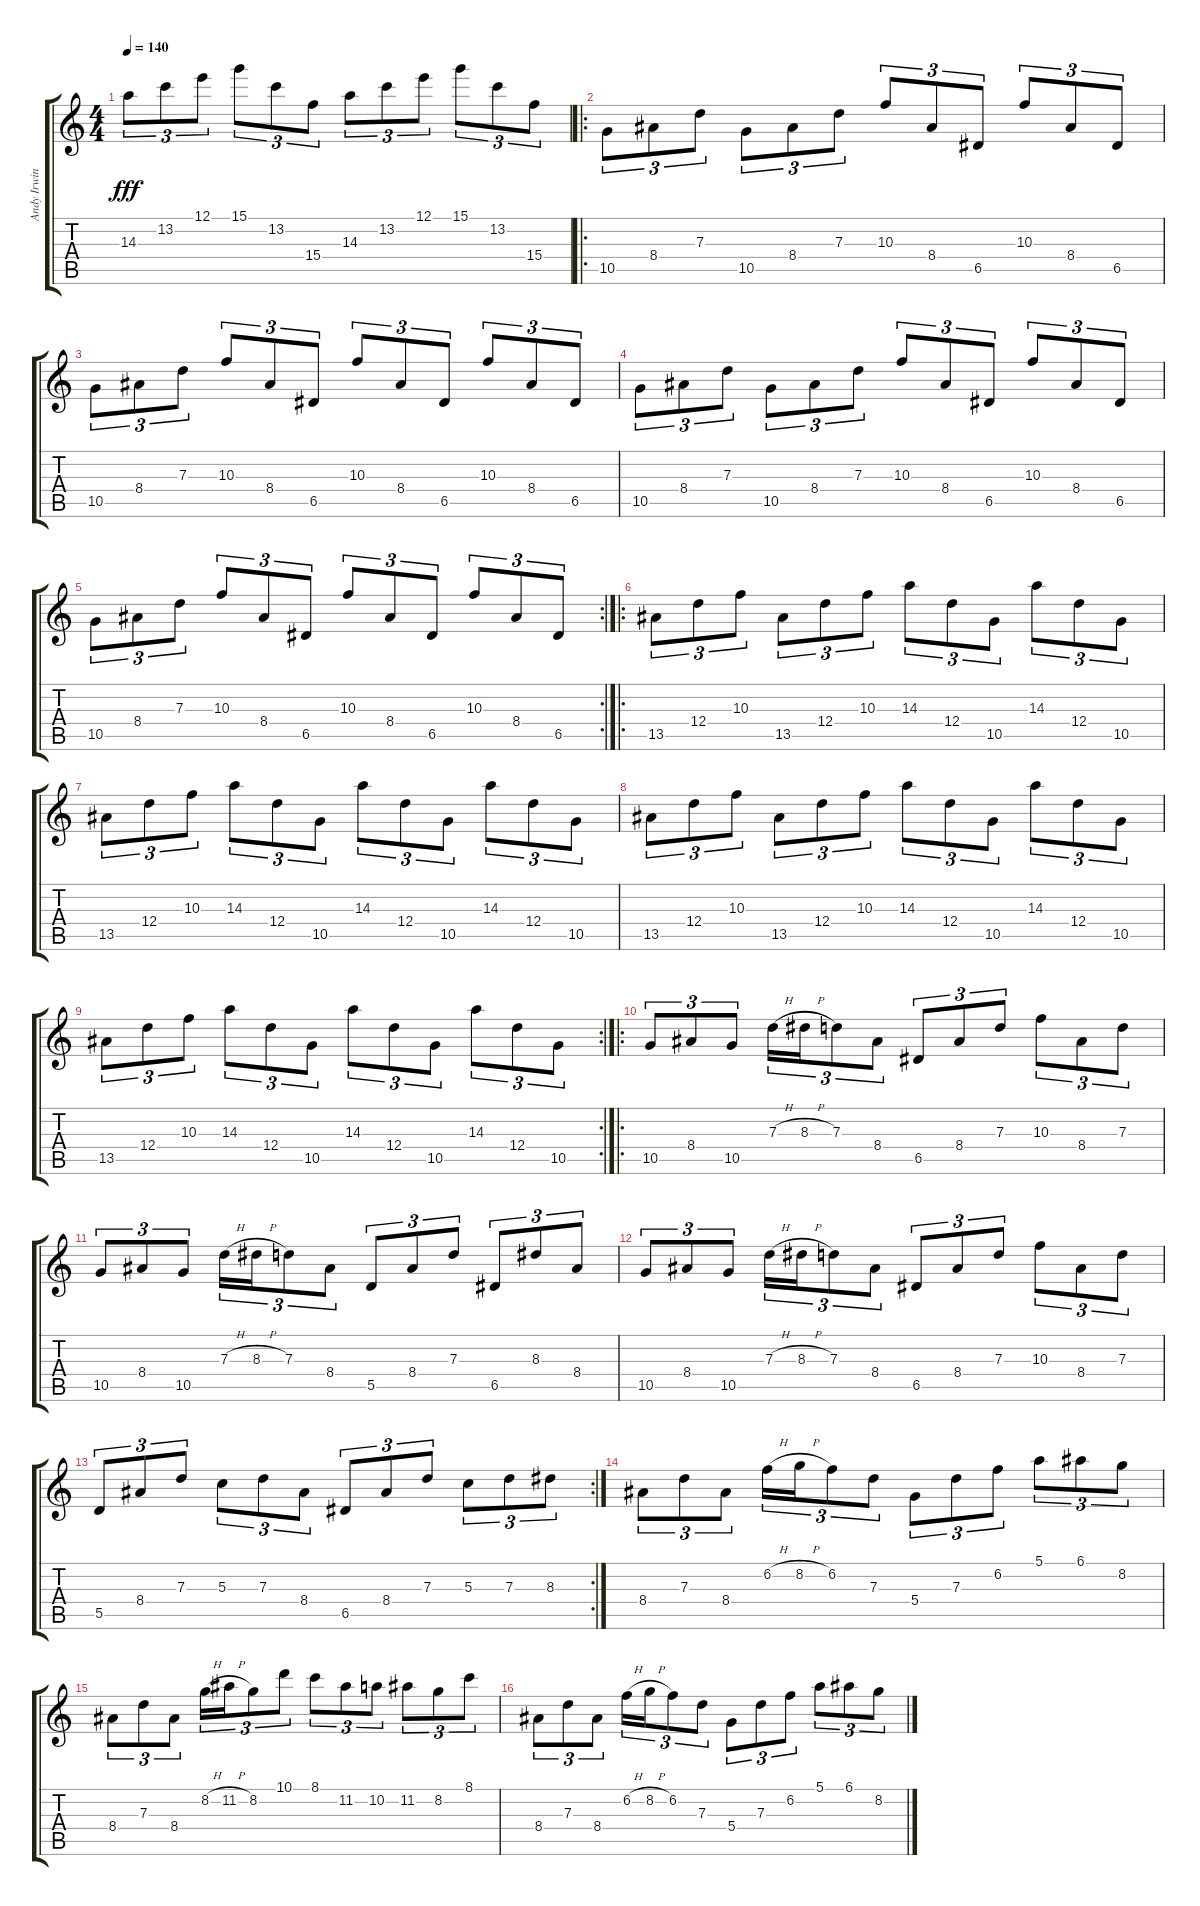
\track ("Andy Irwin" "Andy Irwin") {instrument distortionguitar}
\staff {score tabs}
\tuning (E4 B3 G3 D3 A2 D2) {hide}
\ts (4 4)
\tempo 140
\clef g2
\ks c
14.3.8{tu (3 2) dy fff} 13.2.8{tu (3 2)} 12.1.8{tu (3 2)} 15.1.8{tu (3 2)} 13.2.8{tu (3 2)} 15.4.8{tu (3 2)} 14.3.8{tu (3 2)} 13.2.8{tu (3 2)} 12.1.8{tu (3 2)} 15.1.8{tu (3 2)} 13.2.8{tu (3 2)} 15.4.8{tu (3 2)} |
\ro
10.5.8{tu (3 2)} 8.4.8{tu (3 2)} 7.3.8{tu (3 2)} 10.5.8{tu (3 2)} 8.4.8{tu (3 2)} 7.3.8{tu (3 2)} 10.3.8{tu (3 2)} 8.4.8{tu (3 2)} 6.5.8{tu (3 2)} 10.3.8{tu (3 2)} 8.4.8{tu (3 2)} 6.5.8{tu (3 2)} |
10.5.8{tu (3 2)} 8.4.8{tu (3 2)} 7.3.8{tu (3 2)} 10.3.8{tu (3 2)} 8.4.8{tu (3 2)} 6.5.8{tu (3 2)} 10.3.8{tu (3 2)} 8.4.8{tu (3 2)} 6.5.8{tu (3 2)} 10.3.8{tu (3 2)} 8.4.8{tu (3 2)} 6.5.8{tu (3 2)} |
10.5.8{tu (3 2)} 8.4.8{tu (3 2)} 7.3.8{tu (3 2)} 10.5.8{tu (3 2)} 8.4.8{tu (3 2)} 7.3.8{tu (3 2)} 10.3.8{tu (3 2)} 8.4.8{tu (3 2)} 6.5.8{tu (3 2)} 10.3.8{tu (3 2)} 8.4.8{tu (3 2)} 6.5.8{tu (3 2)} |
\rc 2
10.5.8{tu (3 2)} 8.4.8{tu (3 2)} 7.3.8{tu (3 2)} 10.3.8{tu (3 2)} 8.4.8{tu (3 2)} 6.5.8{tu (3 2)} 10.3.8{tu (3 2)} 8.4.8{tu (3 2)} 6.5.8{tu (3 2)} 10.3.8{tu (3 2)} 8.4.8{tu (3 2)} 6.5.8{tu (3 2)} |
\ro
13.5.8{tu (3 2)} 12.4.8{tu (3 2)} 10.3.8{tu (3 2)} 13.5.8{tu (3 2)} 12.4.8{tu (3 2)} 10.3.8{tu (3 2)} 14.3.8{tu (3 2)} 12.4.8{tu (3 2)} 10.5.8{tu (3 2)} 14.3.8{tu (3 2)} 12.4.8{tu (3 2)} 10.5.8{tu (3 2)} |
13.5.8{tu (3 2)} 12.4.8{tu (3 2)} 10.3.8{tu (3 2)} 14.3.8{tu (3 2)} 12.4.8{tu (3 2)} 10.5.8{tu (3 2)} 14.3.8{tu (3 2)} 12.4.8{tu (3 2)} 10.5.8{tu (3 2)} 14.3.8{tu (3 2)} 12.4.8{tu (3 2)} 10.5.8{tu (3 2)} |
13.5.8{tu (3 2)} 12.4.8{tu (3 2)} 10.3.8{tu (3 2)} 13.5.8{tu (3 2)} 12.4.8{tu (3 2)} 10.3.8{tu (3 2)} 14.3.8{tu (3 2)} 12.4.8{tu (3 2)} 10.5.8{tu (3 2)} 14.3.8{tu (3 2)} 12.4.8{tu (3 2)} 10.5.8{tu (3 2)} |
\rc 2
13.5.8{tu (3 2)} 12.4.8{tu (3 2)} 10.3.8{tu (3 2)} 14.3.8{tu (3 2)} 12.4.8{tu (3 2)} 10.5.8{tu (3 2)} 14.3.8{tu (3 2)} 12.4.8{tu (3 2)} 10.5.8{tu (3 2)} 14.3.8{tu (3 2)} 12.4.8{tu (3 2)} 10.5.8{tu (3 2)} |
\ro
10.5.8{tu (3 2)} 8.4.8{tu (3 2)} 10.5.8{tu (3 2)} 7.3{h}.16{tu (3 2)} 8.3{h}.16{tu (3 2)} 7.3.8{tu (3 2)} 8.4.8{tu (3 2)} 6.5.8{tu (3 2)} 8.4.8{tu (3 2)} 7.3.8{tu (3 2)} 10.3.8{tu (3 2)} 8.4.8{tu (3 2)} 7.3.8{tu (3 2)} |
10.5.8{tu (3 2)} 8.4.8{tu (3 2)} 10.5.8{tu (3 2)} 7.3{h}.16{tu (3 2)} 8.3{h}.16{tu (3 2)} 7.3.8{tu (3 2)} 8.4.8{tu (3 2)} 5.5.8{tu (3 2)} 8.4.8{tu (3 2)} 7.3.8{tu (3 2)} 6.5.8{tu (3 2)} 8.3.8{tu (3 2)} 8.4.8{tu (3 2)} |
10.5.8{tu (3 2)} 8.4.8{tu (3 2)} 10.5.8{tu (3 2)} 7.3{h}.16{tu (3 2)} 8.3{h}.16{tu (3 2)} 7.3.8{tu (3 2)} 8.4.8{tu (3 2)} 6.5.8{tu (3 2)} 8.4.8{tu (3 2)} 7.3.8{tu (3 2)} 10.3.8{tu (3 2)} 8.4.8{tu (3 2)} 7.3.8{tu (3 2)} |
\rc 2
5.5.8{tu (3 2)} 8.4.8{tu (3 2)} 7.3.8{tu (3 2)} 5.3.8{tu (3 2)} 7.3.8{tu (3 2)} 8.4.8{tu (3 2)} 6.5.8{tu (3 2)} 8.4.8{tu (3 2)} 7.3.8{tu (3 2)} 5.3.8{tu (3 2)} 7.3.8{tu (3 2)} 8.3.8{tu (3 2)} |
8.4.8{tu (3 2)} 7.3.8{tu (3 2)} 8.4.8{tu (3 2)} 6.2{h}.16{tu (3 2)} 8.2{h}.16{tu (3 2)} 6.2.8{tu (3 2)} 7.3.8{tu (3 2)} 5.4.8{tu (3 2)} 7.3.8{tu (3 2)} 6.2.8{tu (3 2)} 5.1.8{tu (3 2)} 6.1.8{tu (3 2)} 8.2.8{tu (3 2)} |
8.4.8{tu (3 2)} 7.3.8{tu (3 2)} 8.4.8{tu (3 2)} 8.2{h}.16{tu (3 2)} 11.2{h}.16{tu (3 2)} 8.2.8{tu (3 2)} 10.1.8{tu (3 2)} 8.1.8{tu (3 2)} 11.2.8{tu (3 2)} 10.2.8{tu (3 2)} 11.2.8{tu (3 2)} 8.2.8{tu (3 2)} 8.1.8{tu (3 2)} |
8.4.8{tu (3 2)} 7.3.8{tu (3 2)} 8.4.8{tu (3 2)} 6.2{h}.16{tu (3 2)} 8.2{h}.16{tu (3 2)} 6.2.8{tu (3 2)} 7.3.8{tu (3 2)} 5.4.8{tu (3 2)} 7.3.8{tu (3 2)} 6.2.8{tu (3 2)} 5.1.8{tu (3 2)} 6.1.8{tu (3 2)} 8.2.8{tu (3 2)}
